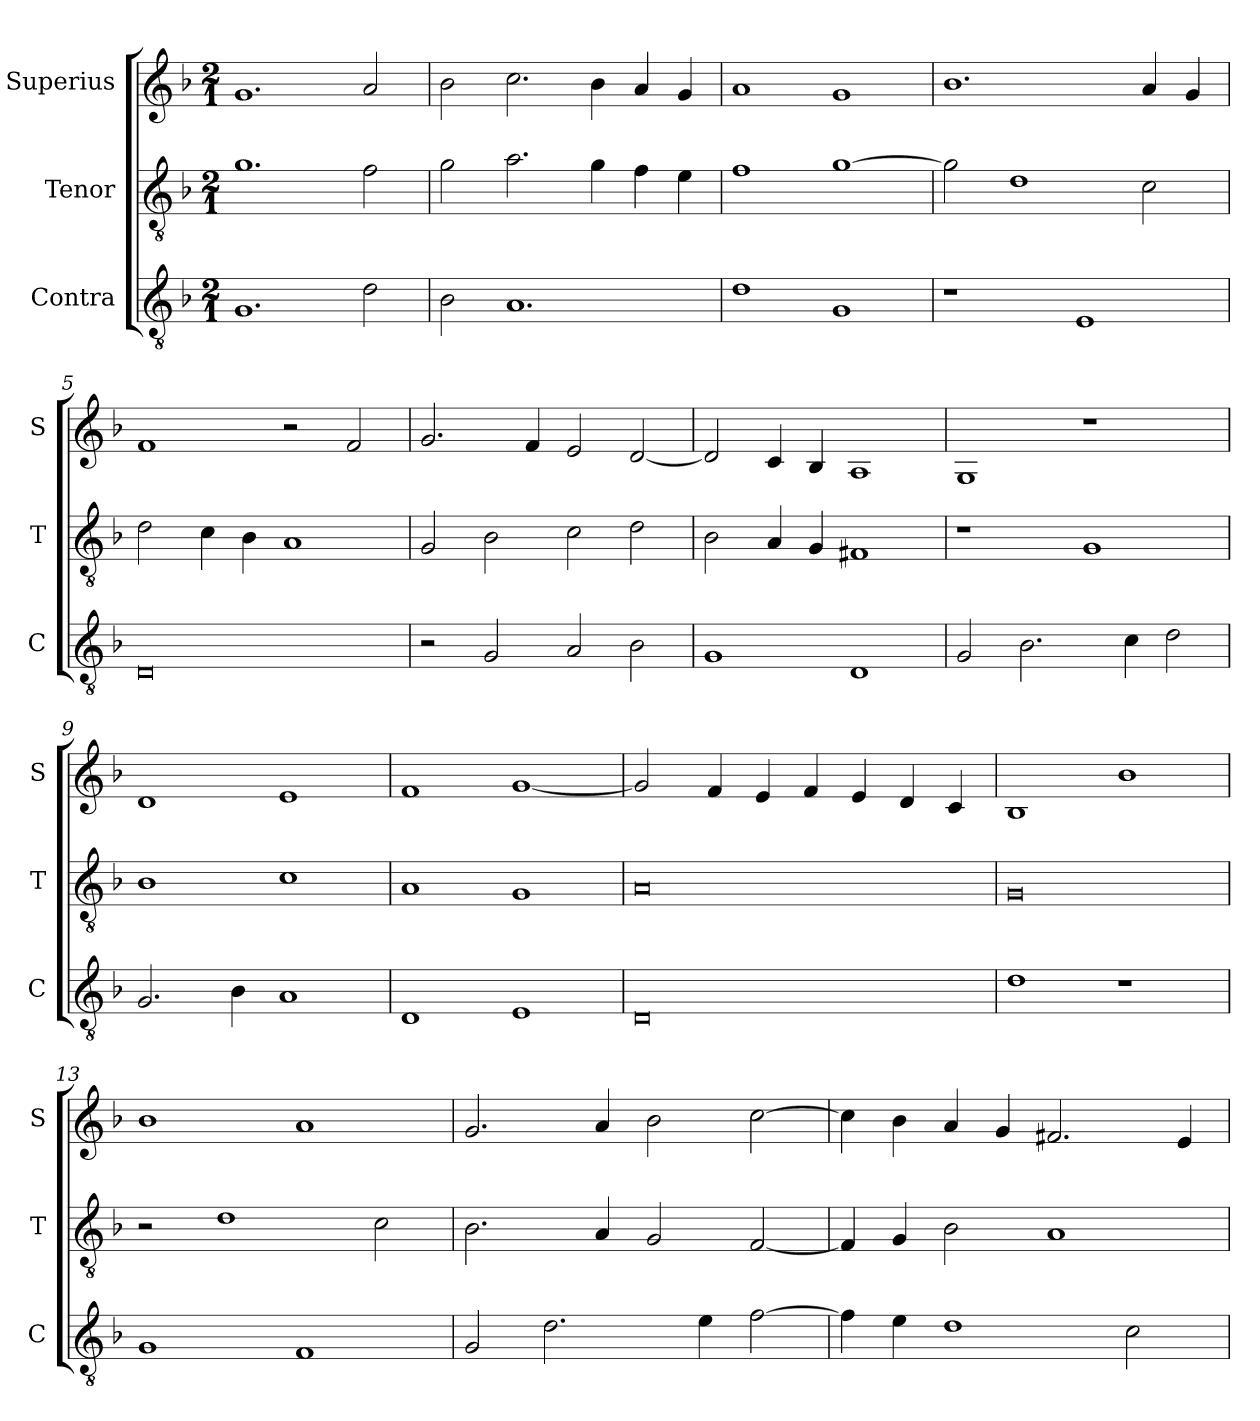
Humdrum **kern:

**kern	**kern	**kern
*part3	*part2	*part1
*staff3	*staff2	*staff1
*I"Contra	*I"Tenor	*I"Superius
*I'C	*I'T	*I'S
*clefGv2	*clefGv2	*clefG2
*k[b-]	*k[b-]	*k[b-]
*M2/1	*M2/1	*M2/1
=1	=1	=1
1.G	1.g	1.g
2d	2f	2a
=2	=2	=2
2B-	2g	2b-
1.A	2.a	2.cc
.	4g	4b-
.	4f	4a
.	4e	4g
=3	=3	=3
1d	1f	1a
1G	[1g	1g
=4	=4	=4
1r	2g]	1.b-
.	1d	.
1E	.	.
.	2c	4a
.	.	4g
=5	=5	=5
0D	2d	1f
.	4c	.
.	4B-	.
.	1A	2r
.	.	2f
=6	=6	=6
2r	2G	2.g
2G	2B-	.
.	.	4f
2A	2c	2e
2B-	2d	[2d
=7	=7	=7
1G	2B-	2d]
.	4A	4c
.	4G	4B-
1D	1F#X	1A
=8	=8	=8
2G	1r	1G
2.B-	.	.
.	1G	1r
4c	.	.
2d	.	.
=9	=9	=9
2.G	1B-	1d
4B-	.	.
1A	1c	1e
=10	=10	=10
1D	1A	1f
1E	1G	[1g
=11	=11	=11
0D	0A	2g]
.	.	4f
.	.	4e
.	.	4f
.	.	4e
.	.	4d
.	.	4c
=12	=12	=12
1d	0G	1B-
1r	.	1b-
=13	=13	=13
1G	2r	1b-
.	1d	.
1F	.	1a
.	2c	.
=14	=14	=14
2G	2.B-	2.g
2.d	.	.
.	4A	4a
.	2G	2b-
4e	.	.
[2f	[2F	[2cc
=15	=15	=15
4f]	4F]	4cc]
4e	4G	4b-
1d	2B-	4a
.	.	4g
.	1A	2.f#X
2c	.	.
.	.	4e
=	=	=
*-	*-	*-
